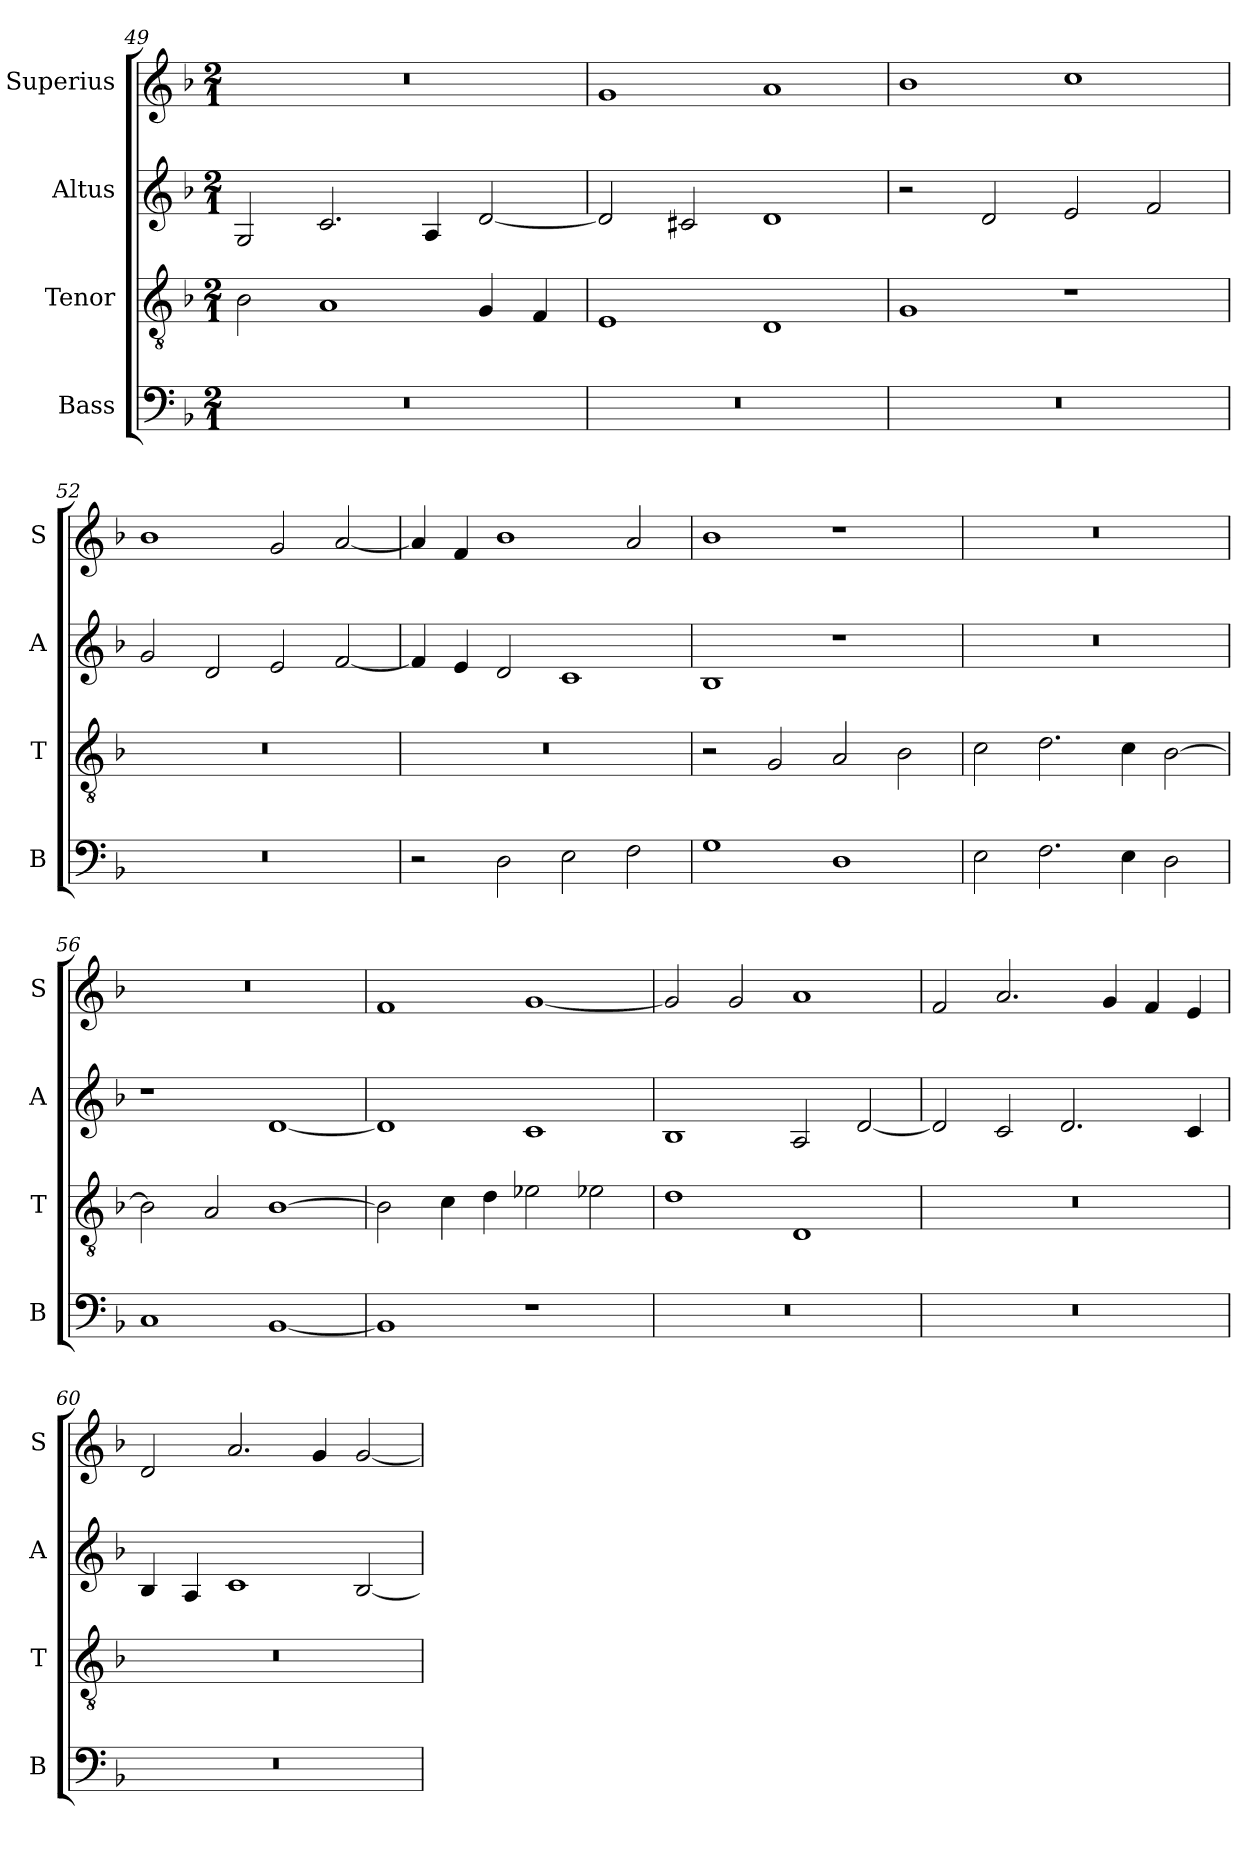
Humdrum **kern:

**kern	**kern	**kern	**kern
*part4	*part3	*part2	*part1
*staff4	*staff3	*staff2	*staff1
*I"Bass	*I"Tenor	*I"Altus	*I"Superius
*I'B	*I'T	*I'A	*I'S
*clefF4	*clefGv2	*clefG2	*clefG2
*k[b-]	*k[b-]	*k[b-]	*k[b-]
*F:	*F:	*F:	*F:
*M2/1	*M2/1	*M2/1	*M2/1
=49	=49	=49	=49
0r	2B-	2G	0r
.	1A	2.c	.
.	.	4A	.
.	4G	[2d	.
.	4F	.	.
=50	=50	=50	=50
0r	1E	2d]	1g
.	.	2c#X	.
.	1D	1d	1a
=51	=51	=51	=51
0r	1G	2r	1b-
.	.	2d	.
.	1r	2e	1cc
.	.	2f	.
=52	=52	=52	=52
0r	0r	2g	1b-
.	.	2d	.
.	.	2e	2g
.	.	[2f	[2a
=53	=53	=53	=53
2r	0r	4f]	4a]
.	.	4e	4f
2D	.	2d	1b-
2E	.	1c	.
2F	.	.	2a
=54	=54	=54	=54
1G	2r	1B-	1b-
.	2G	.	.
1D	2A	1r	1r
.	2B-	.	.
=55	=55	=55	=55
2E	2c	0r	0r
2.F	2.d	.	.
4E	4c	.	.
2D	[2B-	.	.
=56	=56	=56	=56
1C	2B-]	1r	0r
.	2A	.	.
[1BB-	[1B-	[1d	.
=57	=57	=57	=57
1BB-]	2B-]	1d]	1f
.	4c	.	.
.	4d	.	.
1r	2e-X	1c	[1g
.	2e-X	.	.
=58	=58	=58	=58
0r	1d	1B-	2g]
.	.	.	2g
.	1D	2A	1a
.	.	[2d	.
=59	=59	=59	=59
0r	0r	2d]	2f
.	.	2c	2.a
.	.	2.d	.
.	.	.	4g
.	.	.	4f
.	.	4c	4e
=60	=60	=60	=60
0r	0r	4B-	2d
.	.	4A	.
.	.	1c	2.a
.	.	.	4g
.	.	[2B-	[2g
=	=	=	=
*-	*-	*-	*-
